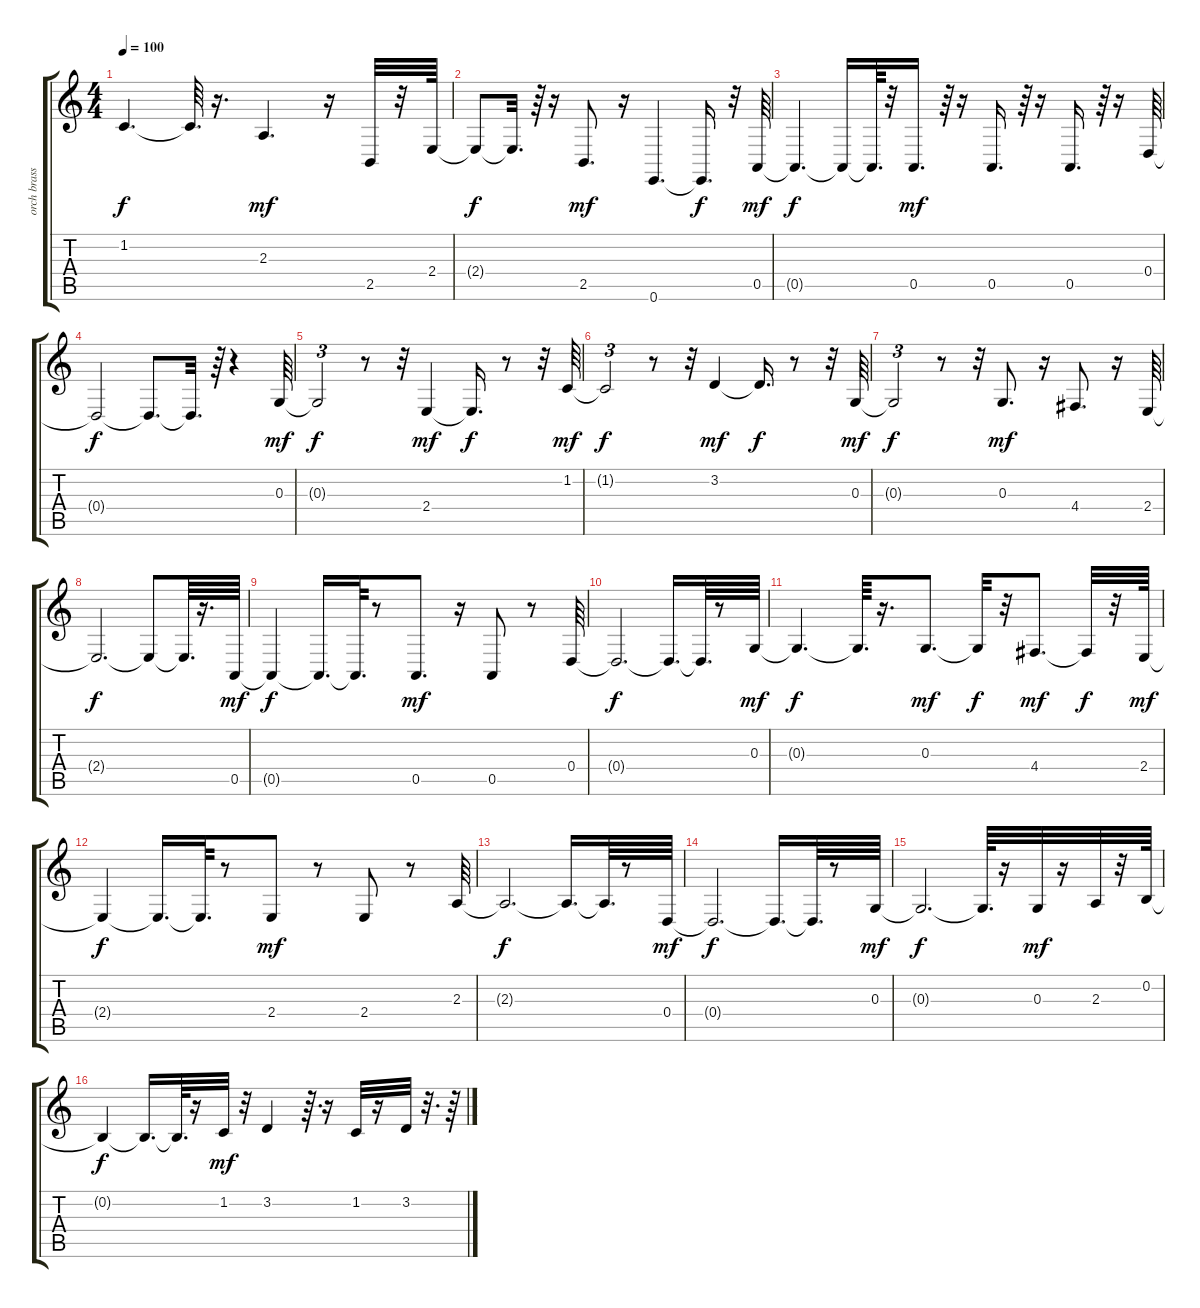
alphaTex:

\track ("orch brass" "orch brass") {instrument harmonica}
\staff {score tabs}
\tuning (E4 B3 G3 D3 A2 E2) {hide}
\ts (4 4)
\tempo 100
\clef g2
\ks c
1.2{t}.4{d dy f} 1.2{t}.64{d} r.16{d} 2.3.4{d dy mf} r.16 2.5.32 r.32 2.4.64 |
2.4{t}.8{dy f} 2.4{t}.32{d} r.64 r.16 2.5.8{d dy mf} r.16 0.6.4{d} 0.6{t}.16{d dy f} r.32 0.5.64{dy mf} |
0.5{t}.4{d dy f} 0.5{t}.16 0.5{t}.64{d} r.32 0.5.16{d dy mf} r.64 r.16 0.5.16{d} r.64 r.16 0.5.16{d} r.64 r.16 0.4.64 |
0.4{t}.2{dy f} 0.4{t}.8{d} 0.4{t}.32{d} r.64 r.4 0.3.64{dy mf} |
0.3{t}.2{tu (3 2) dy f} r.8 r.32 2.4.4{dy mf} 2.4{t}.16{d dy f} r.8 r.32 1.2.64{dy mf} |
1.2{t}.2{tu (3 2) dy f} r.8 r.32 3.2.4{dy mf} 3.2{t}.16{d dy f} r.8 r.32 0.3.64{dy mf} |
0.3{t}.2{tu (3 2) dy f} r.8 r.32 0.3.8{d dy mf} r.16 4.4.8{d} r.16 2.4.64 |
2.4{t}.2{d dy f} 2.4{t}.8 2.4{t}.64{d} r.16{d} 0.5.64{dy mf} |
0.5{t}.4{dy f} 0.5{t}.16{d} 0.5{t}.64{d} r.8 0.5.8{d dy mf} r.16 0.5.8 r.8 0.4.64 |
0.4{t}.2{d dy f} 0.4{t}.16{d} 0.4{t}.64{d} r.8 0.3.64{dy mf} |
0.3{t}.4{d dy f} 0.3{t}.64{d} r.16{d} 0.3.8{d dy mf} 0.3{t}.32{dy f} r.32 4.4.8{d dy mf} 4.4{t}.32{dy f} r.32 2.4.64{dy mf} |
2.4{t}.4{dy f} 2.4{t}.16{d} 2.4{t}.64{d} r.8 2.4.8{dy mf} r.8 2.4.8 r.8 2.3.64 |
2.3{t}.2{d dy f} 2.3{t}.16{d} 2.3{t}.64{d} r.8 0.4.64{dy mf} |
0.4{t}.2{d dy f} 0.4{t}.16{d} 0.4{t}.64{d} r.8 0.3.64{dy mf} |
0.3{t}.2{d dy f} 0.3{t}.64{d} r.16 0.3.32{dy mf} r.16 2.3.32 r.32 0.2.64 |
0.2{t}.4{dy f} 0.2{t}.16{d} 0.2{t}.64{d} r.16 1.2.32{dy mf} r.32 3.2.4 r.64{d} r.16 1.2.32 r.16 3.2.32 r.32{d} r.64
